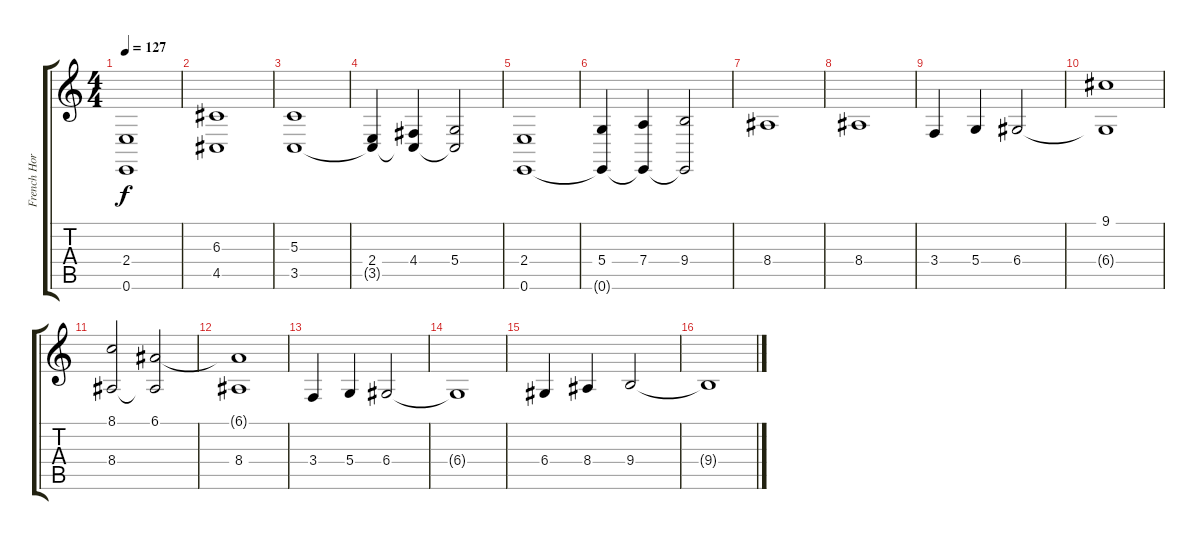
\track ("French Horn" "French Hor") {instrument frenchhorn}
\staff {score tabs}
\tuning (E4 B3 G3 D3 A2 E2) {hide}
\ts (4 4)
\tempo 127
\clef g2
\ks c
(2.4 0.6).1{dy f} |
(6.3 4.5).1 |
(5.3 3.5).1 |
(2.4 3.5{t}).4 (4.4 3.5{t}).4 (5.4 3.5{t}).2 |
(2.4 0.6).1 |
(5.4 0.6{t}).4 (7.4 0.6{t}).4 (9.4 0.6{t}).2 |
8.4.1 |
8.4.1 |
3.4.4 5.4.4 6.4.2 |
(9.1 6.4{t}).1 |
(8.1 8.4).2 (6.1 8.4{t}).2 |
(6.1{t} 8.4).1 |
3.4.4 5.4.4 6.4.2 |
6.4{t}.1 |
6.4.4 8.4.4 9.4.2 |
9.4{t}.1
